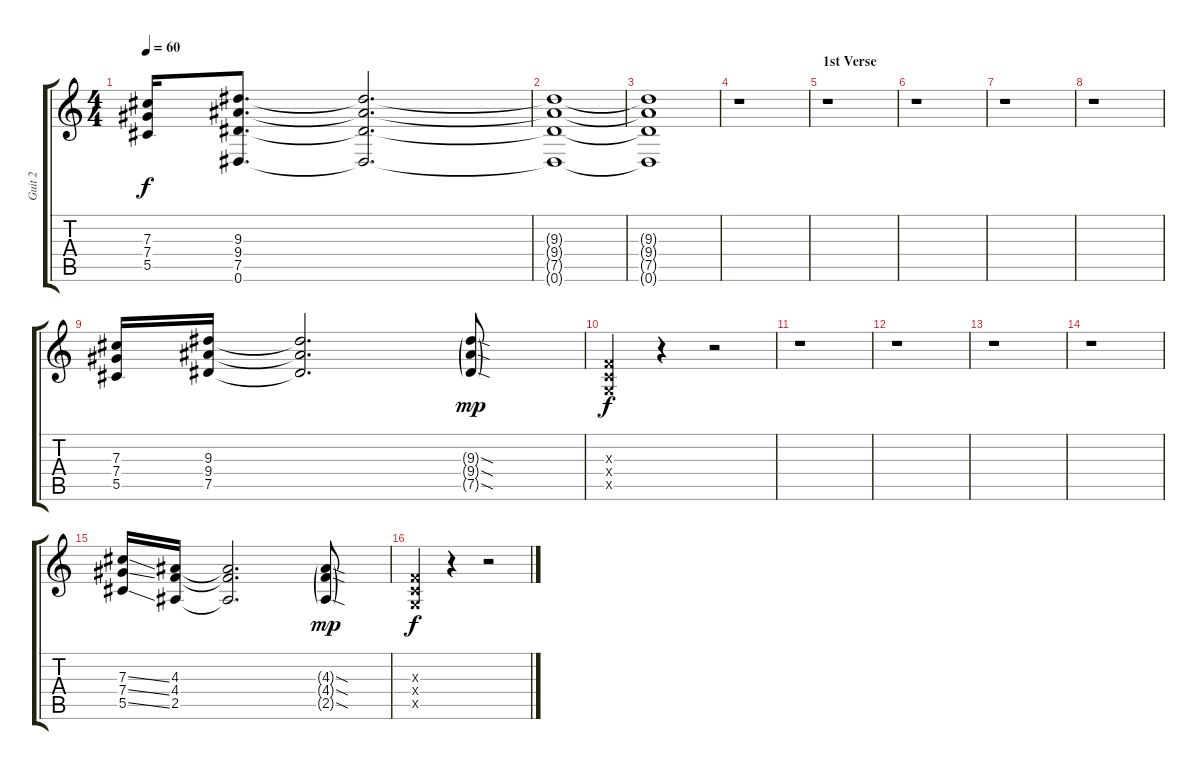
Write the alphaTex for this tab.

\track ("Guit 2" "Guit 2") {instrument distortionguitar}
\staff {score tabs}
\tuning (Eb4 Bb3 Gb3 Db3 Ab2 Eb2) {hide}
\ts (4 4)
\tempo 60
\clef g2
\ks c
(7.3 7.4 5.5).16{dy f} (9.3 9.4 7.5 0.6).8{d} (9.3{t} 9.4{t} 7.5{t} 0.6{t}).2{d} |
(9.3{t} 9.4{t} 7.5{t} 0.6{t}).1 |
(9.3{t} 9.4{t} 7.5{t} 0.6{t}).1 |
r.1 |
\section ("" "1st Verse")
r.1 |
r.1 |
r.1 |
r.1 |
(7.3 7.4 5.5).16 (9.3 9.4 7.5).16 (9.3{t} 9.4{t} 7.5{t}).2{d} (9.3{sod g} 9.4{sod g} 7.5{sod g}).8{dy mp} |
(-1.3{x} -1.4{x} -1.5{x}).4{dy f} r.4 r.2 |
r.1 |
r.1 |
r.1 |
r.1 |
(7.3{ss} 7.4{ss} 5.5{ss}).16 (4.3 4.4 2.5).16 (4.3{t} 4.4{t} 2.5{t}).2{d} (4.3{sod g} 4.4{sod g} 2.5{sod g}).8{dy mp} |
(-1.3{x} -1.4{x} -1.5{x}).4{dy f} r.4 r.2
